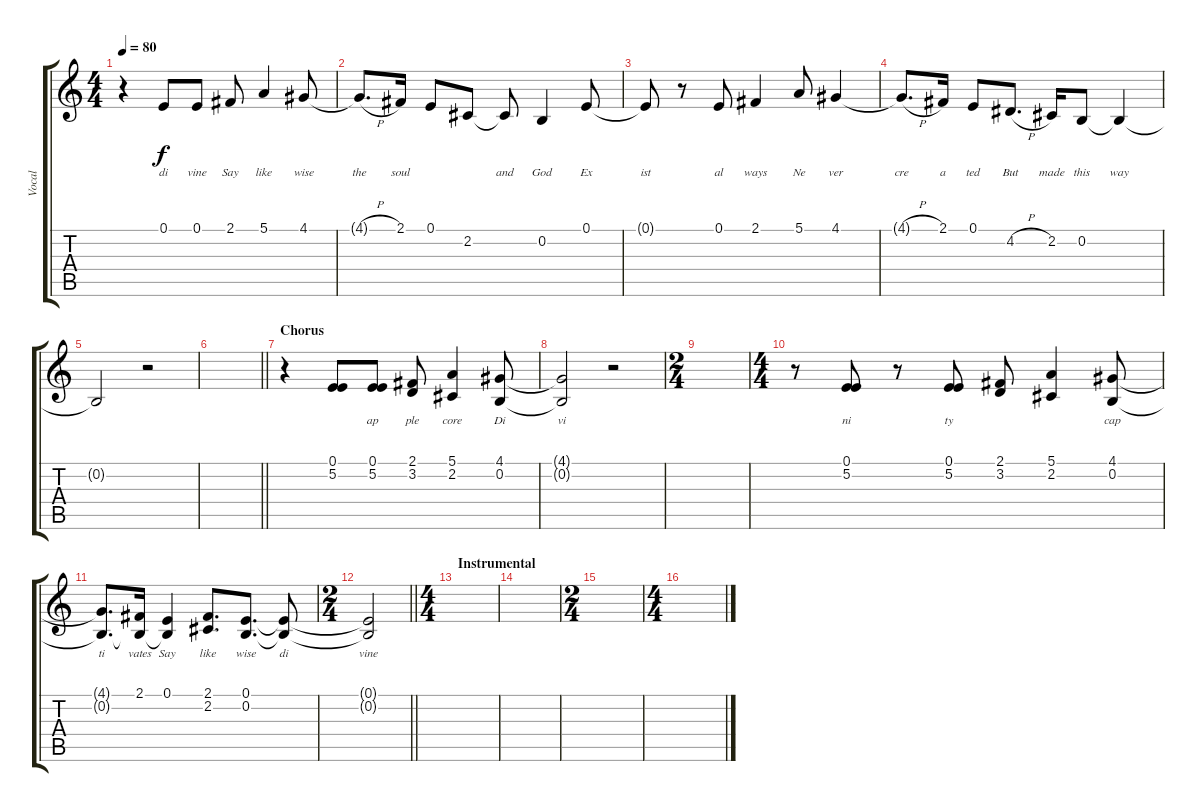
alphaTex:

\track ("Vocal" "Vocal") {instrument acousticgrandpiano}
\staff {score tabs}
\tuning (E4 B3 G3 D3 A2 E2) {hide}
\ts (4 4)
\tempo 80
\clef g2
\ks c
r.4{dy f} 0.1.8{lyrics (0 "di") lyrics (1 "") lyrics (2 "") lyrics (3 "") lyrics (4 "")} 0.1.8{lyrics (0 "vine") lyrics (1 "") lyrics (2 "") lyrics (3 "") lyrics (4 "")} 2.1.8{lyrics (0 "Say") lyrics (1 "") lyrics (2 "") lyrics (3 "") lyrics (4 "")} 5.1.4{lyrics (0 "like") lyrics (1 "") lyrics (2 "") lyrics (3 "") lyrics (4 "")} 4.1.8{lyrics (0 "wise") lyrics (1 "") lyrics (2 "") lyrics (3 "") lyrics (4 "")} |
4.1{h t}.8{d lyrics (0 "the") lyrics (1 "") lyrics (2 "") lyrics (3 "") lyrics (4 "")} 2.1.16{lyrics (0 "soul") lyrics (1 "") lyrics (2 "") lyrics (3 "") lyrics (4 "")} 0.1.8{lyrics (0 "") lyrics (1 "") lyrics (2 "") lyrics (3 "") lyrics (4 "")} 2.2.8{lyrics (0 "") lyrics (1 "") lyrics (2 "") lyrics (3 "") lyrics (4 "")} 2.2{t}.8{lyrics (0 "and") lyrics (1 "") lyrics (2 "") lyrics (3 "") lyrics (4 "")} 0.2.4{lyrics (0 "God") lyrics (1 "") lyrics (2 "") lyrics (3 "") lyrics (4 "")} 0.1.8{lyrics (0 "Ex") lyrics (1 "") lyrics (2 "") lyrics (3 "") lyrics (4 "")} |
0.1{t}.8{lyrics (0 "ist") lyrics (1 "") lyrics (2 "") lyrics (3 "") lyrics (4 "")} r.8 0.1.8{lyrics (0 "al") lyrics (1 "") lyrics (2 "") lyrics (3 "") lyrics (4 "")} 2.1.4{lyrics (0 "ways") lyrics (1 "") lyrics (2 "") lyrics (3 "") lyrics (4 "")} 5.1.8{lyrics (0 "Ne") lyrics (1 "") lyrics (2 "") lyrics (3 "") lyrics (4 "")} 4.1.4{lyrics (0 "ver") lyrics (1 "") lyrics (2 "") lyrics (3 "") lyrics (4 "")} |
4.1{h t}.8{d lyrics (0 "cre") lyrics (1 "") lyrics (2 "") lyrics (3 "") lyrics (4 "")} 2.1.16{lyrics (0 "a") lyrics (1 "") lyrics (2 "") lyrics (3 "") lyrics (4 "")} 0.1.8{lyrics (0 "ted") lyrics (1 "") lyrics (2 "") lyrics (3 "") lyrics (4 "")} 4.2{h}.8{d lyrics (0 "But") lyrics (1 "") lyrics (2 "") lyrics (3 "") lyrics (4 "")} 2.2.16{lyrics (0 "made") lyrics (1 "") lyrics (2 "") lyrics (3 "") lyrics (4 "")} 0.2.8{lyrics (0 "this") lyrics (1 "") lyrics (2 "") lyrics (3 "") lyrics (4 "")} 0.2{t}.4{lyrics (0 "way") lyrics (1 "") lyrics (2 "") lyrics (3 "") lyrics (4 "")} |
0.2{t}.2{lyrics (0 "") lyrics (1 "") lyrics (2 "") lyrics (3 "") lyrics (4 "")} r.2 |
\barLineRight lightlight
|
\section ("" "Chorus")
r.4 (0.1 5.2).8{lyrics (0 "") lyrics (1 "") lyrics (2 "") lyrics (3 "") lyrics (4 "")} (0.1 5.2).8{lyrics (0 "ap") lyrics (1 "") lyrics (2 "") lyrics (3 "") lyrics (4 "")} (2.1 3.2).8{lyrics (0 "ple") lyrics (1 "") lyrics (2 "") lyrics (3 "") lyrics (4 "")} (5.1 2.2).4{lyrics (0 "core") lyrics (1 "") lyrics (2 "") lyrics (3 "") lyrics (4 "")} (4.1 0.2).8{lyrics (0 "Di") lyrics (1 "") lyrics (2 "") lyrics (3 "") lyrics (4 "")} |
(4.1{t} 0.2{t}).2{lyrics (0 "vi") lyrics (1 "") lyrics (2 "") lyrics (3 "") lyrics (4 "")} r.2 |
\ts (2 4)
|
\ts (4 4)
r.8 (0.1 5.2).8{lyrics (0 "ni") lyrics (1 "") lyrics (2 "") lyrics (3 "") lyrics (4 "")} r.8 (0.1 5.2).8{lyrics (0 "ty") lyrics (1 "") lyrics (2 "") lyrics (3 "") lyrics (4 "")} (2.1 3.2).8{lyrics (0 "") lyrics (1 "") lyrics (2 "") lyrics (3 "") lyrics (4 "")} (5.1 2.2).4{lyrics (0 "") lyrics (1 "") lyrics (2 "") lyrics (3 "") lyrics (4 "")} (4.1 0.2).8{lyrics (0 "cap") lyrics (1 "") lyrics (2 "") lyrics (3 "") lyrics (4 "")} |
(4.1{t} 0.2{t}).8{d lyrics (0 "ti") lyrics (1 "") lyrics (2 "") lyrics (3 "") lyrics (4 "")} (2.1 0.2{t}).16{lyrics (0 "vates") lyrics (1 "") lyrics (2 "") lyrics (3 "") lyrics (4 "")} (0.1 0.2{t}).4{lyrics (0 "Say") lyrics (1 "") lyrics (2 "") lyrics (3 "") lyrics (4 "")} (2.1 2.2).8{d lyrics (0 "like") lyrics (1 "") lyrics (2 "") lyrics (3 "") lyrics (4 "")} (0.1 0.2).8{d lyrics (0 "wise") lyrics (1 "") lyrics (2 "") lyrics (3 "") lyrics (4 "")} (0.1{t} 0.2{t}).8{lyrics (0 "di") lyrics (1 "") lyrics (2 "") lyrics (3 "") lyrics (4 "")} |
\ts (2 4)
\barLineRight lightlight
(0.1{t} 0.2{t}).2{lyrics (0 "vine") lyrics (1 "") lyrics (2 "") lyrics (3 "") lyrics (4 "")} |
\ts (4 4)
\section ("" "Instrumental")
|
|
\ts (2 4)
|
\ts (4 4)
